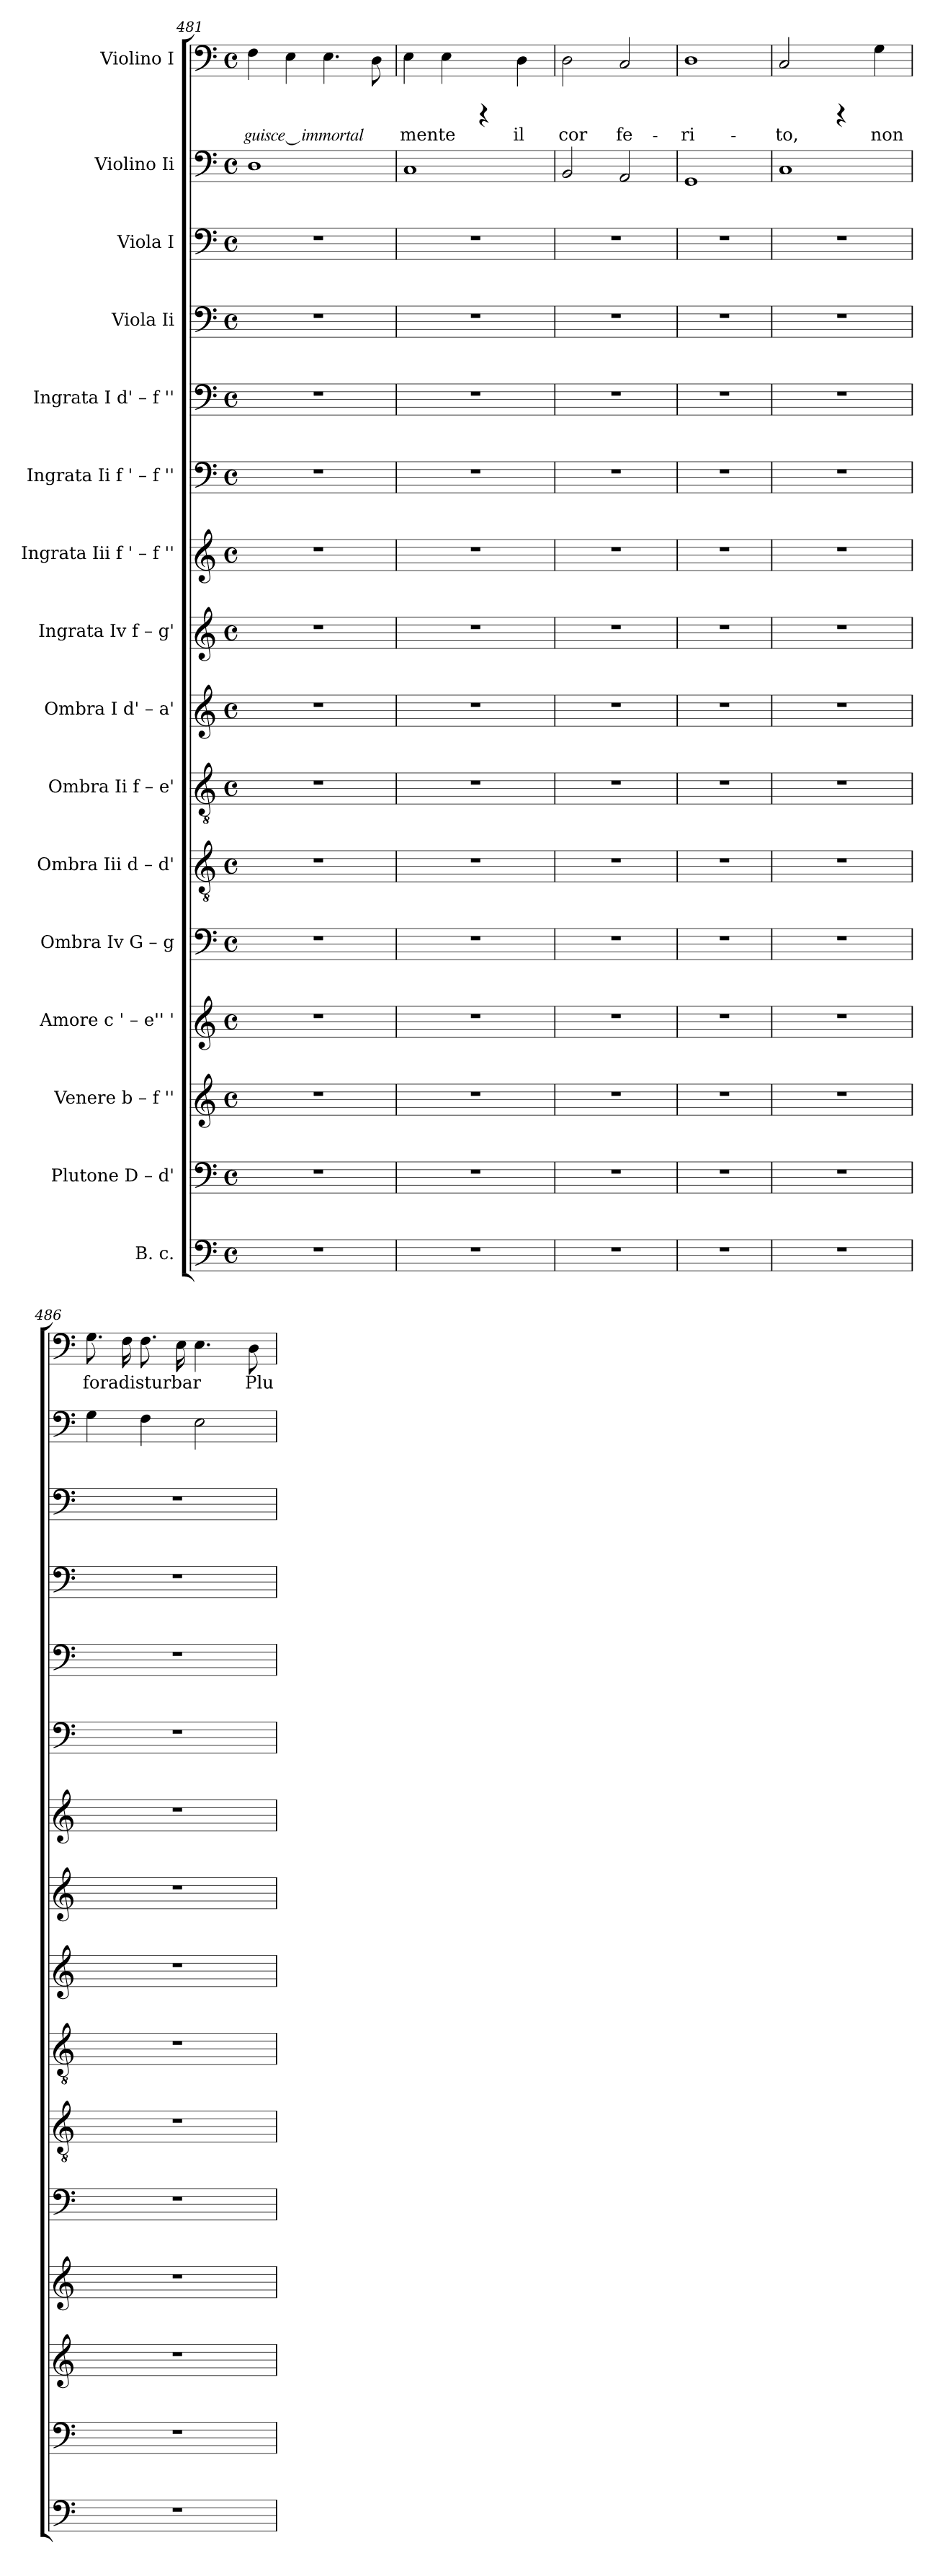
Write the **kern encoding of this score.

**kern	**kern	**kern	**kern	**kern	**kern	**kern	**kern	**kern	**kern	**kern	**kern	**kern	**kern	**kern	**kern	**text
*part16	*part15	*part14	*part13	*part12	*part11	*part10	*part9	*part8	*part7	*part6	*part5	*part4	*part3	*part2	*part1	*part1
*staff16	*staff15	*staff14	*staff13	*staff12	*staff11	*staff10	*staff9	*staff8	*staff7	*staff6	*staff5	*staff4	*staff3	*staff2	*staff1	*staff1
*I"B. c.	*I"Plutone  D – d'	*I"Venere  b – f ''	*I"Amore  c ' – e''  '	*I"Ombra Iv  G – g	*I"Ombra Iii  d – d'	*I"Ombra Ii  f – e'	*I"Ombra I  d' – a'	*I"Ingrata Iv  f – g'	*I"Ingrata Iii  f ' – f ''	*I"Ingrata Ii  f ' – f ''	*I"Ingrata I  d' – f ''	*I"Viola Ii	*I"Viola I	*I"Violino Ii	*I"Violino I	*
*clefF4	*clefF4	*clefG2	*clefG2	*clefF4	*clefGv2	*clefGv2	*clefG2	*clefG2	*clefG2	*clefF4	*clefF4	*clefF4	*clefF4	*clefF4	*clefF4	*
*k[]	*k[]	*k[]	*k[]	*k[]	*k[]	*k[]	*k[]	*k[]	*k[]	*k[]	*k[]	*k[]	*k[]	*k[]	*k[]	*
*C:	*C:	*C:	*C:	*C:	*C:	*C:	*C:	*C:	*C:	*C:	*C:	*C:	*C:	*C:	*C:	*
*M4/4	*M4/4	*M4/4	*M4/4	*M4/4	*M4/4	*M4/4	*M4/4	*M4/4	*M4/4	*M4/4	*M4/4	*M4/4	*M4/4	*M4/4	*M4/4	*
*met(c)	*met(c)	*met(c)	*met(c)	*met(c)	*met(c)	*met(c)	*met(c)	*met(c)	*met(c)	*met(c)	*met(c)	*met(c)	*met(c)	*met(c)	*met(c)	*
=481	=481	=481	=481	=481	=481	=481	=481	=481	=481	=481	=481	=481	=481	=481	=481	=481
!	!	!	!	!	!	!	!	!	!	!	!	!	!	!	!	!LO:LY:b:cj
1r	1r	1r	1r	1r	1r	1r	1r	1r	1r	1r	1r	1r	1r	1D	4F\	-guisce‿immortal-
!	!	!	!	!	!	!	!	!	!	!	!	!	!	!	!	!LO:LY:b:cj
.	.	.	.	.	.	.	.	.	.	.	.	.	.	.	4E\	--
!	!	!	!	!	!	!	!	!	!	!	!	!	!	!	!	!LO:LY:b:cj
.	.	.	.	.	.	.	.	.	.	.	.	.	.	.	4.E\	--
!	!	!	!	!	!	!	!	!	!	!	!	!	!	!	!	!LO:LY:b:cj
.	.	.	.	.	.	.	.	.	.	.	.	.	.	.	8D\	--
=482	=482	=482	=482	=482	=482	=482	=482	=482	=482	=482	=482	=482	=482	=482	=482	=482
!	!	!	!	!	!	!	!	!	!	!	!	!	!	!	!	!LO:LY:b:cj
1r	1r	1r	1r	1r	1r	1r	1r	1r	1r	1r	1r	1r	1r	1C	4E\	-mente
!	!	!	!	!	!	!	!	!	!	!	!	!	!	!	!	!LO:LY:b:cj
.	.	.	.	.	.	.	.	.	.	.	.	.	.	.	4E\	.
.	.	.	.	.	.	.	.	.	.	.	.	.	.	.	4rCCC	.
!	!	!	!	!	!	!	!	!	!	!	!	!	!	!	!	!LO:LY:b:cj
.	.	.	.	.	.	.	.	.	.	.	.	.	.	.	4D\	il
=483	=483	=483	=483	=483	=483	=483	=483	=483	=483	=483	=483	=483	=483	=483	=483	=483
!	!	!	!	!	!	!	!	!	!	!	!	!	!	!	!	!LO:LY:b:cj
1r	1r	1r	1r	1r	1r	1r	1r	1r	1r	1r	1r	1r	1r	2BB/	2D\	cor
!	!	!	!	!	!	!	!	!	!	!	!	!	!	!	!	!LO:LY:b:cj
.	.	.	.	.	.	.	.	.	.	.	.	.	.	2AA/	2C/	fe-
=484	=484	=484	=484	=484	=484	=484	=484	=484	=484	=484	=484	=484	=484	=484	=484	=484
!	!	!	!	!	!	!	!	!	!	!	!	!	!	!	!	!LO:LY:b:cj
1r	1r	1r	1r	1r	1r	1r	1r	1r	1r	1r	1r	1r	1r	1GG	1D	-ri-
=485	=485	=485	=485	=485	=485	=485	=485	=485	=485	=485	=485	=485	=485	=485	=485	=485
!	!	!	!	!	!	!	!	!	!	!	!	!	!	!	!	!LO:LY:b:cj
1r	1r	1r	1r	1r	1r	1r	1r	1r	1r	1r	1r	1r	1r	1C	2C/	-to,
.	.	.	.	.	.	.	.	.	.	.	.	.	.	.	4rCCC	.
!	!	!	!	!	!	!	!	!	!	!	!	!	!	!	!	!LO:LY:b:cj
.	.	.	.	.	.	.	.	.	.	.	.	.	.	.	4G\	non
=486	=486	=486	=486	=486	=486	=486	=486	=486	=486	=486	=486	=486	=486	=486	=486	=486
!	!	!	!	!	!	!	!	!	!	!	!	!	!	!	!	!LO:LY:b:cj
1r	1r	1r	1r	1r	1r	1r	1r	1r	1r	1r	1r	1r	1r	4G\	8.G\	foradisturbar
!	!	!	!	!	!	!	!	!	!	!	!	!	!	!	!	!LO:LY:b:cj
.	.	.	.	.	.	.	.	.	.	.	.	.	.	.	16F\	.
!	!	!	!	!	!	!	!	!	!	!	!	!	!	!	!	!LO:LY:b:cj
.	.	.	.	.	.	.	.	.	.	.	.	.	.	4F\	8.F\	.
!	!	!	!	!	!	!	!	!	!	!	!	!	!	!	!	!LO:LY:b:cj
.	.	.	.	.	.	.	.	.	.	.	.	.	.	.	16E\	.
!	!	!	!	!	!	!	!	!	!	!	!	!	!	!	!	!LO:LY:b:cj
.	.	.	.	.	.	.	.	.	.	.	.	.	.	2E\	4.E\	.
!	!	!	!	!	!	!	!	!	!	!	!	!	!	!	!	!LO:LY:b:cj
.	.	.	.	.	.	.	.	.	.	.	.	.	.	.	8D\	Plu-
=	=	=	=	=	=	=	=	=	=	=	=	=	=	=	=	=
*-	*-	*-	*-	*-	*-	*-	*-	*-	*-	*-	*-	*-	*-	*-	*-	*-
